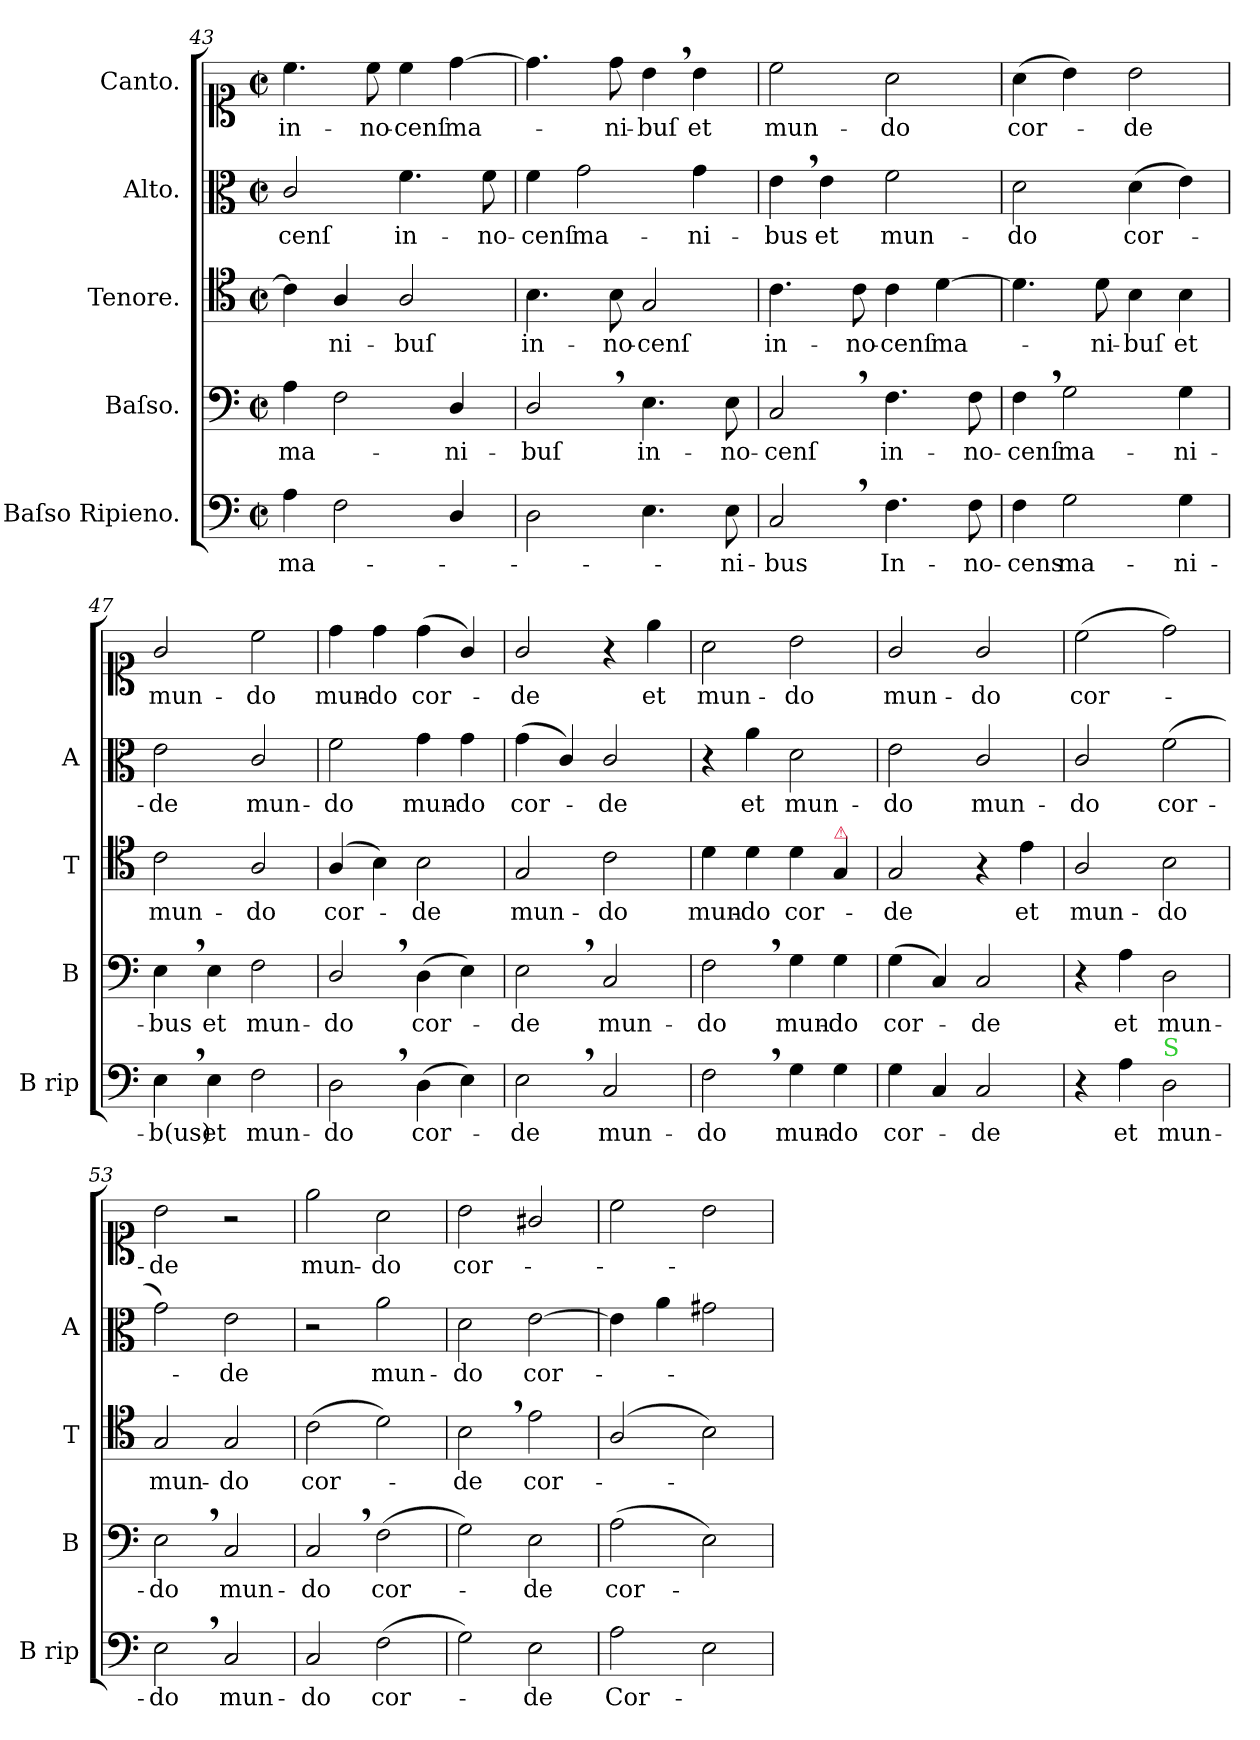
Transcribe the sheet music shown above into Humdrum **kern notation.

**kern	**text	**kern	**text	**kern	**text	**kern	**text	**kern	**text
*part5	*part5	*part4	*part4	*part3	*part3	*part2	*part2	*part1	*part1
*staff5	*staff5	*staff4	*staff4	*staff3	*staff3	*staff2	*staff2	*staff1	*staff1
*I"Baſso Ripieno.	*	*I"Baſso.	*	*I"Tenore.	*	*I"Alto.	*	*I"Canto.	*
*I'B rip	*	*I'B	*	*I'T	*	*I'A	*	*	*
*clefF4	*	*clefF4	*	*clefC4	*	*clefC3	*	*clefC1	*
*k[]	*	*k[]	*	*k[]	*	*k[]	*	*k[]	*
*M2/2	*	*M2/2	*	*M2/2	*	*M2/2	*	*M2/2	*
*met(c|)	*	*met(c|)	*	*met(c|)	*	*met(c|)	*	*met(c|)	*
=43	=43	=43	=43	=43	=43	=43	=43	=43	=43
4A\	ma-	4A\	ma-	4c\]	.	2c/	-cenſ	4.cc\	in-
2F\	.	2F\	.	4A/	-ni-	.	.	.	.
.	.	.	.	.	.	.	.	8cc\	-no-
.	.	.	.	2A/	-buſ	4.f\	in-	4cc\	-cenſ
4D/	.	4D/	-ni-	.	.	.	.	[4dd\	ma-
.	.	.	.	.	.	8f\	-no-	.	.
=44	=44	=44	=44	=44	=44	=44	=44	=44	=44
2D\	.	2D,/	-buſ	4.B\	in-	4f\	-cenſ	4.dd\]	.
.	.	.	.	.	.	2g\	ma-	.	.
.	.	.	.	8B\	-no-	.	.	8dd\	-ni-
4.E\	.	4.E\	in-	2G/	-cenſ	.	.	4b,\	-buſ
.	.	.	.	.	.	4g\	-ni-	4b\	et
8E\	-ni-	8E\	-no-	.	.	.	.	.	.
=45	=45	=45	=45	=45	=45	=45	=45	=45	=45
2C,/	-bus	2C,/	-cenſ	4.c\	in-	4e,\	-bus	2cc\	mun-
.	.	.	.	.	.	4e\	et	.	.
.	.	.	.	8c\	-no-	.	.	.	.
4.F\	In-	4.F\	in-	4c\	-cenſ	2f\	mun-	2a\	-do
.	.	.	.	[4d\	ma-	.	.	.	.
8F\	-no-	8F\	-no-	.	.	.	.	.	.
=46	=46	=46	=46	=46	=46	=46	=46	=46	=46
4F\	-cens	4F,\	-cenſ	4.d\]	.	2d\	-do	(4a\	cor-
2G\	ma-	2G\	ma-	.	.	.	.	4b\)	.
.	.	.	.	8d\	-ni-	.	.	.	.
.	.	.	.	4B\	-buſ	(4d\	cor-	2b\	-de
4G\	-ni-	4G\	-ni-	4B\	et	4e\)	.	.	.
=47	=47	=47	=47	=47	=47	=47	=47	=47	=47
4E,\	-b(us)	4E,\	-bus	2c\	mun-	2e\	-de	2g/	mun-
4E\	et	4E\	et	.	.	.	.	.	.
2F\	mun-	2F\	mun-	2A/	-do	2c/	mun-	2cc\	-do
=48	=48	=48	=48	=48	=48	=48	=48	=48	=48
2D,\	-do	2D,/	-do	(<4A/	cor-	2f\	-do	4dd\	mun-
.	.	.	.	4B\)	.	.	.	4dd\	-do
(4D\	cor-	(4D\	cor-	2B\	-de	4g\	mun-	(<4dd\	cor-
4E\)	.	4E\)	.	.	.	4g\	-do	4g/)	.
=49	=49	=49	=49	=49	=49	=49	=49	=49	=49
2E,\	-de	2E,\	-de	2G/	mun-	(<4g\	cor-	2g/	-de
.	.	.	.	.	.	4c/)	.	.	.
2C/	mun-	2C/	mun-	2c\	-do	2c/	-de	4r	.
.	.	.	.	.	.	.	.	4ee\	et
=50	=50	=50	=50	=50	=50	=50	=50	=50	=50
2F,\	-do	2F,\	-do	4d\	mun-	4r	.	2a\	mun-
.	.	.	.	4d\	-do	4a\	et	.	.
!	!LO:LY:i	!	!	!	!	!	!	!	!
4G\	mun-	4G\	mun-	4d\	cor-	2d\	mun-	2b\	-do
!	!	!	!	!LO:TX:a:color=crimson:t=⚠	!	!	!	!	!
!	!LO:LY:i	!	!	!	!	!	!	!	!
4G\	-do	4G\	-do	4G/	.	.	.	.	.
=51	=51	=51	=51	=51	=51	=51	=51	=51	=51
4G\	cor-	(<4G\	cor-	2G/	-de	2e\	-do	2g/	mun-
4C/	.	4C/)	.	.	.	.	.	.	.
2C/	-de	2C/	-de	4r	.	2c/	mun-	2g/	-do
.	.	.	.	4e\	et	.	.	.	.
=52	=52	=52	=52	=52	=52	=52	=52	=52	=52
4r	.	4r	.	2A/	mun-	2c/	-do	(2cc\	cor-
4A\	et	4A\	et	.	.	.	.	.	.
!LO:TX:a:color=limegreen:t=S	!	!	!	!	!	!	!	!	!
2D\	mun-	2D\	mun-	2B\	-do	(2f\	cor-	2dd\)	.
=53	=53	=53	=53	=53	=53	=53	=53	=53	=53
2E,\	-do	2E,\	-do	2G/	mun-	2g\)	.	2b\	-de
!	!LO:LY:i	!	!	!	!	!	!	!	!
2C/	mun-	2C/	mun-	2G/	-do	2e\	-de	2r	.
=54	=54	=54	=54	=54	=54	=54	=54	=54	=54
!	!LO:LY:i	!	!	!	!	!	!	!	!
2C/	-do	2C,/	-do	(2c\	cor-	2r	.	2ee\	mun-
(2F\	cor-	(2F\	cor-	2d\)	.	2a\	mun-	2a\	-do
=55	=55	=55	=55	=55	=55	=55	=55	=55	=55
2G\)	.	2G\)	.	2B,\	-de	2d\	-do	2b\	cor-
2E\	-de	2E\	-de	2e\	cor-	[2e\	cor-	2g#X/	.
=56	=56	=56	=56	=56	=56	=56	=56	=56	=56
2A\	Cor-	(2A\	cor-	(2A/	.	4e\]	.	2cc\	.
.	.	.	.	.	.	4a\	.	.	.
2E\	.	2E\)	.	2B\)	.	2g#X\	.	2b\	.
=	=	=	=	=	=	=	=	=	=
*-	*-	*-	*-	*-	*-	*-	*-	*-	*-
